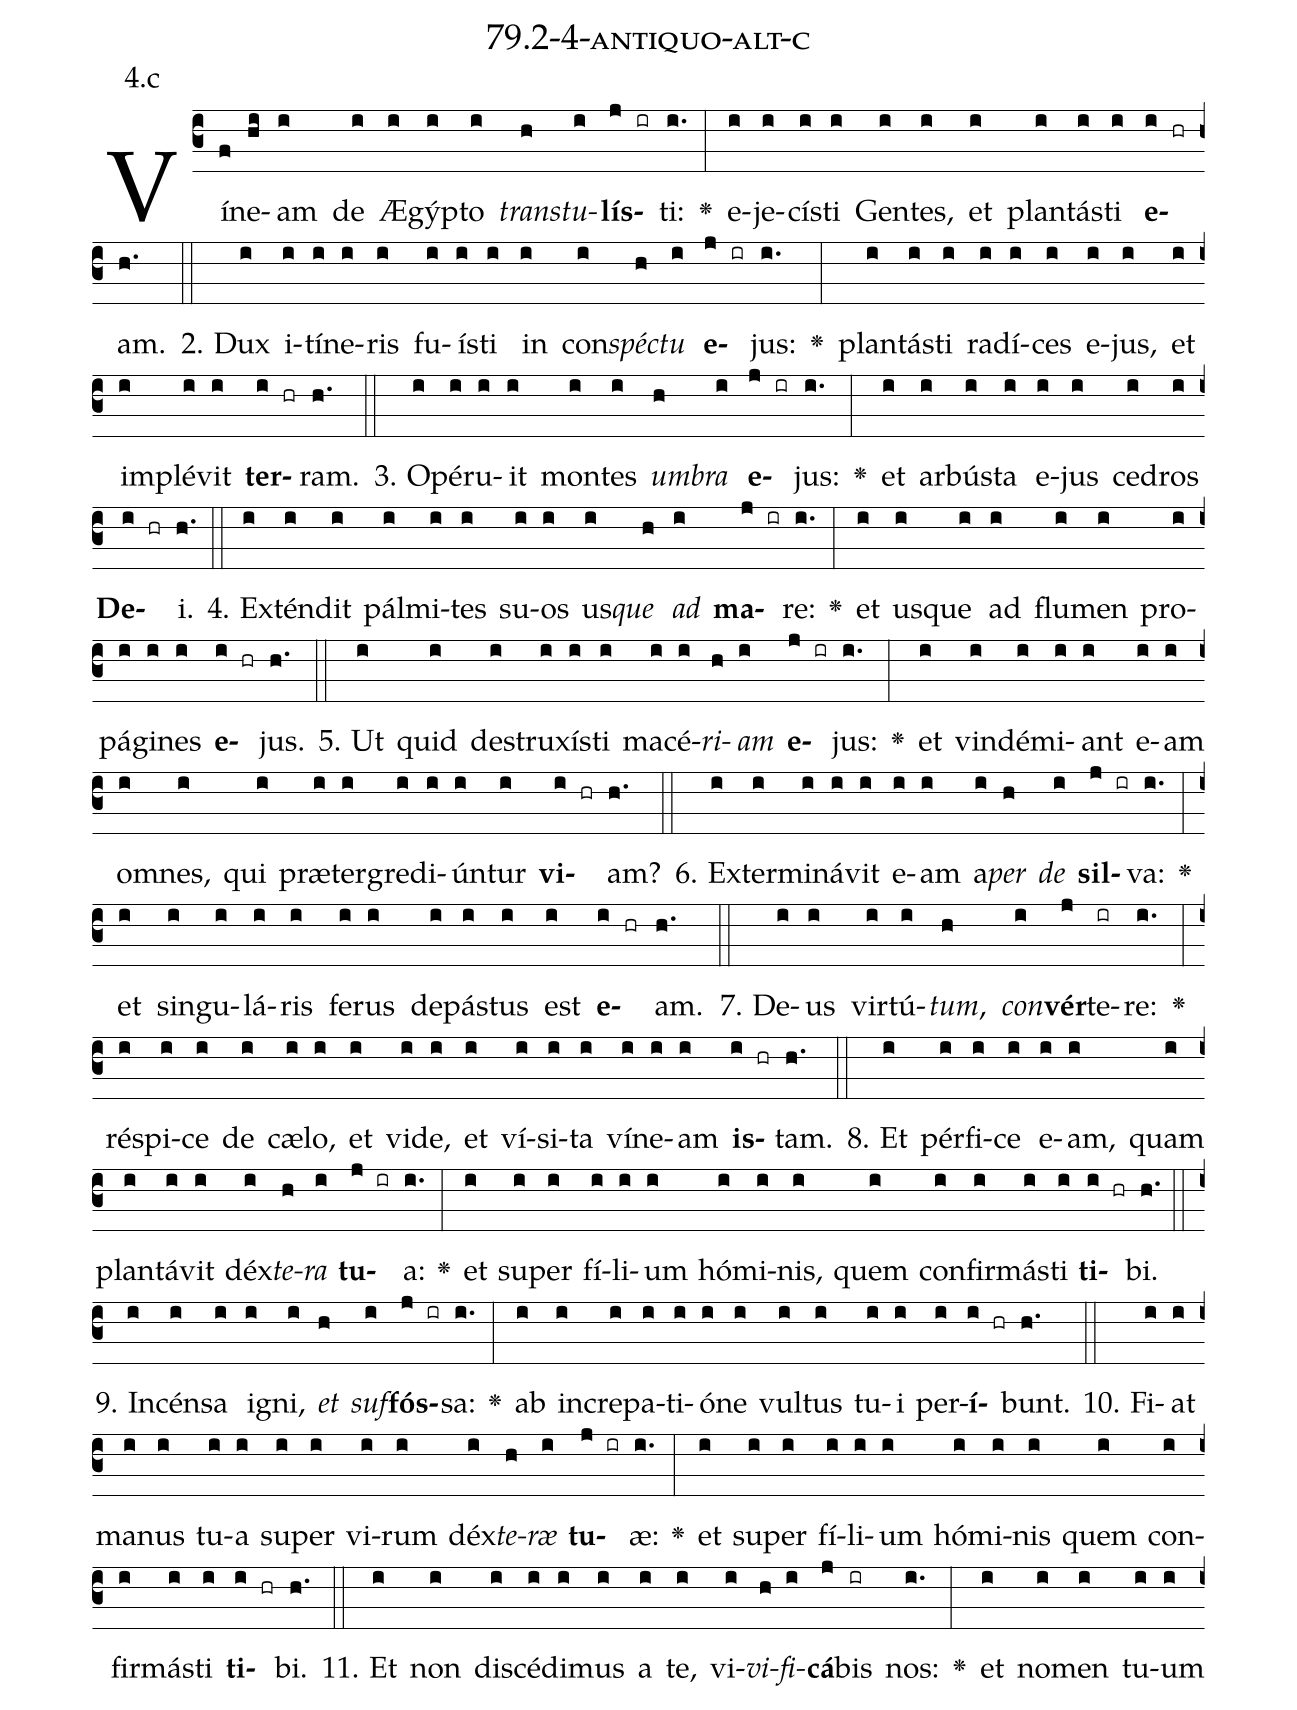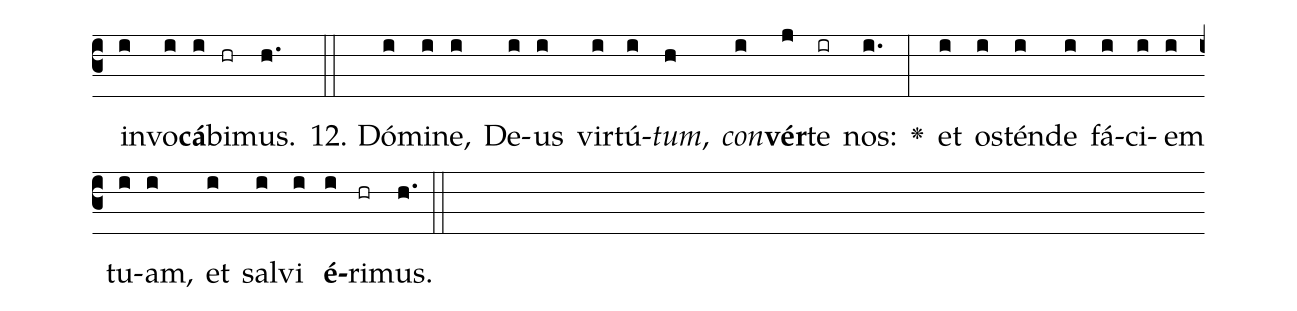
name: 79.2-4-antiquo-alt-c;
annotation: 4.c;
%%
(c3)Ví(f)ne(hi)am(i) de(i) Æ(i)gýp(i)to(i) <i>trans</i>(h)<i>tu</i>(i)<b>lís</b>(j ir)ti:(i.) <v>\greheightstar</v>(:) e(i)je(i)cís(i)ti(i) Gen(i)tes,(i) et(i) plan(i)tás(i)ti(i) <b>e</b>(i hr)am.(h.) (::)
2. Dux(i) i(i)tí(i)ne(i)ris(i) fu(i)ís(i)ti(i) in(i) con(i)<i>spéc</i>(h)<i>tu</i>(i) <b>e</b>(j ir)jus:(i.) <v>\greheightstar</v>(:) plan(i)tás(i)ti(i) ra(i)dí(i)ces(i) e(i)jus,(i) et(i) im(i)plé(i)vit(i) <b>ter</b>(i hr)ram.(h.) (::)
3. O(i)pé(i)ru(i)it(i) mon(i)tes(i) <i>um</i>(h)<i>bra</i>(i) <b>e</b>(j ir)jus:(i.) <v>\greheightstar</v>(:) et(i) ar(i)bús(i)ta(i) e(i)jus(i) ce(i)dros(i) <b>De</b>(i hr)i.(h.) (::)
4. Ex(i)tén(i)dit(i) pál(i)mi(i)tes(i) su(i)os(i) us(i)<i>que</i>(h) <i>ad</i>(i) <b>ma</b>(j ir)re:(i.) <v>\greheightstar</v>(:) et(i) us(i)que(i) ad(i) flu(i)men(i) pro(i)pá(i)gi(i)nes(i) <b>e</b>(i hr)jus.(h.) (::)
5. Ut(i) quid(i) de(i)stru(i)xís(i)ti(i) ma(i)cé(i)<i>ri</i>(h)<i>am</i>(i) <b>e</b>(j ir)jus:(i.) <v>\greheightstar</v>(:) et(i) vin(i)dé(i)mi(i)ant(i) e(i)am(i) om(i)nes,(i) qui(i) præ(i)ter(i)gre(i)di(i)ún(i)tur(i) <b>vi</b>(i hr)am?(h.) (::)
6. Ex(i)ter(i)mi(i)ná(i)vit(i) e(i)am(i) a(i)<i>per</i>(h) <i>de</i>(i) <b>sil</b>(j ir)va:(i.) <v>\greheightstar</v>(:) et(i) sin(i)gu(i)lá(i)ris(i) fe(i)rus(i) de(i)pás(i)tus(i) est(i) <b>e</b>(i hr)am.(h.) (::)
7. De(i)us(i) vir(i)tú(i)<i>tum</i>,(h) <i>con</i>(i)<b>vér</b>(j)te(ir)re:(i.) <v>\greheightstar</v>(:) ré(i)spi(i)ce(i) de(i) cæ(i)lo,(i) et(i) vi(i)de,(i) et(i) ví(i)si(i)ta(i) ví(i)ne(i)am(i) <b>is</b>(i hr)tam.(h.) (::)
8. Et(i) pér(i)fi(i)ce(i) e(i)am,(i) quam(i) plan(i)tá(i)vit(i) déx(i)<i>te</i>(h)<i>ra</i>(i) <b>tu</b>(j ir)a:(i.) <v>\greheightstar</v>(:) et(i) su(i)per(i) fí(i)li(i)um(i) hó(i)mi(i)nis,(i) quem(i) con(i)fir(i)más(i)ti(i) <b>ti</b>(i hr)bi.(h.) (::)
9. In(i)cén(i)sa(i) i(i)gni,(i) <i>et</i>(h) <i>suf</i>(i)<b>fós</b>(j ir)sa:(i.) <v>\greheightstar</v>(:) ab(i) in(i)cre(i)pa(i)ti(i)ó(i)ne(i) vul(i)tus(i) tu(i)i(i) per(i)<b>í</b>(i hr)bunt.(h.) (::)
10. Fi(i)at(i) ma(i)nus(i) tu(i)a(i) su(i)per(i) vi(i)rum(i) déx(i)<i>te</i>(h)<i>ræ</i>(i) <b>tu</b>(j ir)æ:(i.) <v>\greheightstar</v>(:) et(i) su(i)per(i) fí(i)li(i)um(i) hó(i)mi(i)nis(i) quem(i) con(i)fir(i)más(i)ti(i) <b>ti</b>(i hr)bi.(h.) (::)
11. Et(i) non(i) di(i)scé(i)di(i)mus(i) a(i) te,(i) vi(i)<i>vi</i>(h)<i>fi</i>(i)<b>cá</b>(j)bis(ir) nos:(i.) <v>\greheightstar</v>(:) et(i) no(i)men(i) tu(i)um(i) in(i)vo(i)<b>cá</b>(i)bi(hr)mus.(h.) (::)
12. Dó(i)mi(i)ne,(i) De(i)us(i) vir(i)tú(i)<i>tum</i>,(h) <i>con</i>(i)<b>vér</b>(j)te(ir) nos:(i.) <v>\greheightstar</v>(:) et(i) os(i)tén(i)de(i) fá(i)ci(i)em(i) tu(i)am,(i) et(i) sal(i)vi(i) <b>é</b>(i)ri(hr)mus.(h.) (::)
